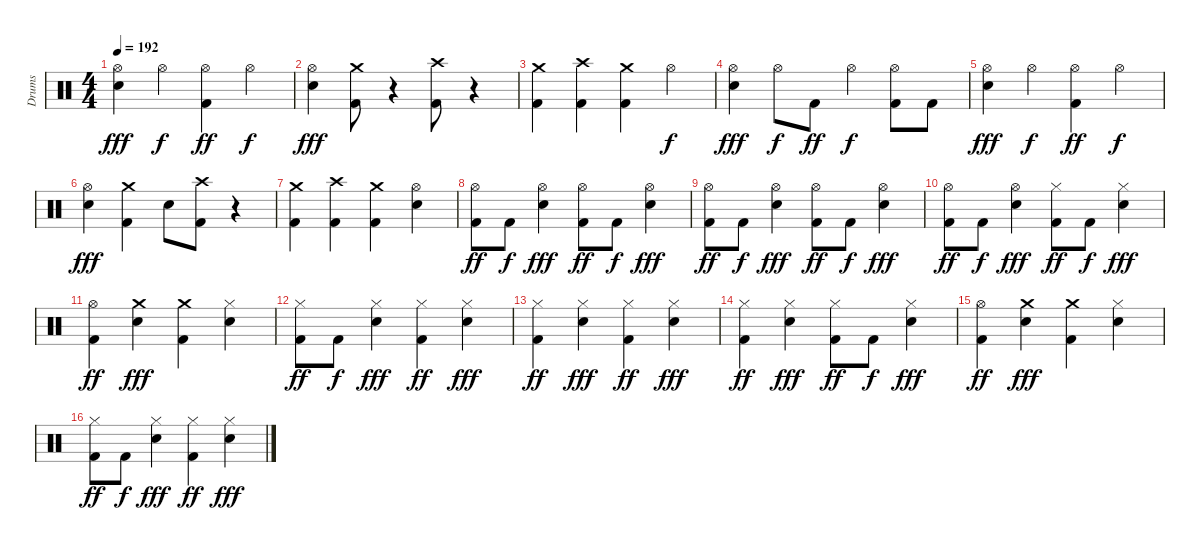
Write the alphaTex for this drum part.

\track ("Drums" "Drums") {instrument percussion}
\staff {score}
\articulation defaults
\ts (4 4)
\tempo 192
\clef neutral
\ks c
("Snare (hit) 2" "Hi-Hat (open)").4{dy fff} "Hi-Hat (open)".4{dy f} ("Kick (hit) 2" "Hi-Hat (open)").4{dy ff} "Hi-Hat (open)".4{dy f} |
("Snare (hit) 2" "Hi-Hat (open)").4{dy fff} ("Kick (hit) 2" "Crash medium (hit)").8 r.4 ("Kick (hit) 2" "Crash high (hit)").8 r.4 |
("Kick (hit) 2" "Crash medium (hit)").4 ("Kick (hit) 2" "Crash high (hit)").4 ("Kick (hit) 2" "Crash medium (hit)").4 "Hi-Hat (open)".4{dy f} |
("Snare (hit) 2" "Hi-Hat (open)").4{dy fff} "Hi-Hat (open)".8{dy f} "Kick (hit) 2".8{dy ff} "Hi-Hat (open)".4{dy f} ("Kick (hit) 2" "Hi-Hat (open)").8 "Kick (hit) 2".8 |
("Snare (hit) 2" "Hi-Hat (open)").4{dy fff} "Hi-Hat (open)".4{dy f} ("Kick (hit) 2" "Hi-Hat (open)").4{dy ff} "Hi-Hat (open)".4{dy f} |
("Snare (hit) 2" "Hi-Hat (open)").4{dy fff} ("Kick (hit) 2" "Crash medium (hit)").4 "Snare (hit) 2".8 ("Kick (hit) 2" "Crash high (hit)").8 r.4 |
("Kick (hit) 2" "Crash medium (hit)").4 ("Kick (hit) 2" "Crash high (hit)").4 ("Kick (hit) 2" "Crash medium (hit)").4 ("Snare (hit) 2" "Hi-Hat (open)").4 |
("Kick (hit) 2" "Hi-Hat (open)").8{dy ff} "Kick (hit) 2".8{dy f} ("Snare (hit) 2" "Hi-Hat (open)").4{dy fff} ("Kick (hit) 2" "Hi-Hat (open)").8{dy ff} "Kick (hit) 2".8{dy f} ("Snare (hit) 2" "Hi-Hat (open)").4{dy fff} |
("Kick (hit) 2" "Hi-Hat (open)").8{dy ff} "Kick (hit) 2".8{dy f} ("Snare (hit) 2" "Hi-Hat (open)").4{dy fff} ("Kick (hit) 2" "Hi-Hat (open)").8{dy ff} "Kick (hit) 2".8{dy f} ("Snare (hit) 2" "Hi-Hat (open)").4{dy fff} |
("Kick (hit) 2" "Hi-Hat (open)").8{dy ff} "Kick (hit) 2".8{dy f} ("Snare (hit) 2" "Hi-Hat (open)").4{dy fff} ("Kick (hit) 2" "Hi-Hat (closed)").8{dy ff} "Kick (hit) 2".8{dy f} ("Snare (hit) 2" "Hi-Hat (closed)").4{dy fff} |
("Kick (hit) 2" "Hi-Hat (open)").4{dy ff} ("Snare (hit) 2" "Crash medium (hit)").4{dy fff} ("Kick (hit) 2" "Crash medium (hit)").4 ("Snare (hit) 2" "Hi-Hat (closed)").4 |
("Kick (hit) 2" "Hi-Hat (closed)").8{dy ff} "Kick (hit) 2".8{dy f} ("Snare (hit) 2" "Hi-Hat (closed)").4{dy fff} ("Kick (hit) 2" "Hi-Hat (closed)").4{dy ff} ("Snare (hit) 2" "Hi-Hat (closed)").4{dy fff} |
("Kick (hit) 2" "Hi-Hat (closed)").4{dy ff} ("Snare (hit) 2" "Hi-Hat (closed)").4{dy fff} ("Kick (hit) 2" "Hi-Hat (closed)").4{dy ff} ("Snare (hit) 2" "Hi-Hat (closed)").4{dy fff} |
("Kick (hit) 2" "Hi-Hat (closed)").4{dy ff} ("Snare (hit) 2" "Hi-Hat (closed)").4{dy fff} ("Kick (hit) 2" "Hi-Hat (closed)").8{dy ff} "Kick (hit) 2".8{dy f} ("Snare (hit) 2" "Hi-Hat (closed)").4{dy fff} |
("Kick (hit) 2" "Hi-Hat (open)").4{dy ff} ("Snare (hit) 2" "Crash medium (hit)").4{dy fff} ("Kick (hit) 2" "Crash medium (hit)").4 ("Snare (hit) 2" "Hi-Hat (closed)").4 |
("Kick (hit) 2" "Hi-Hat (closed)").8{dy ff} "Kick (hit) 2".8{dy f} ("Snare (hit) 2" "Hi-Hat (closed)").4{dy fff} ("Kick (hit) 2" "Hi-Hat (closed)").4{dy ff} ("Snare (hit) 2" "Hi-Hat (closed)").4{dy fff}
